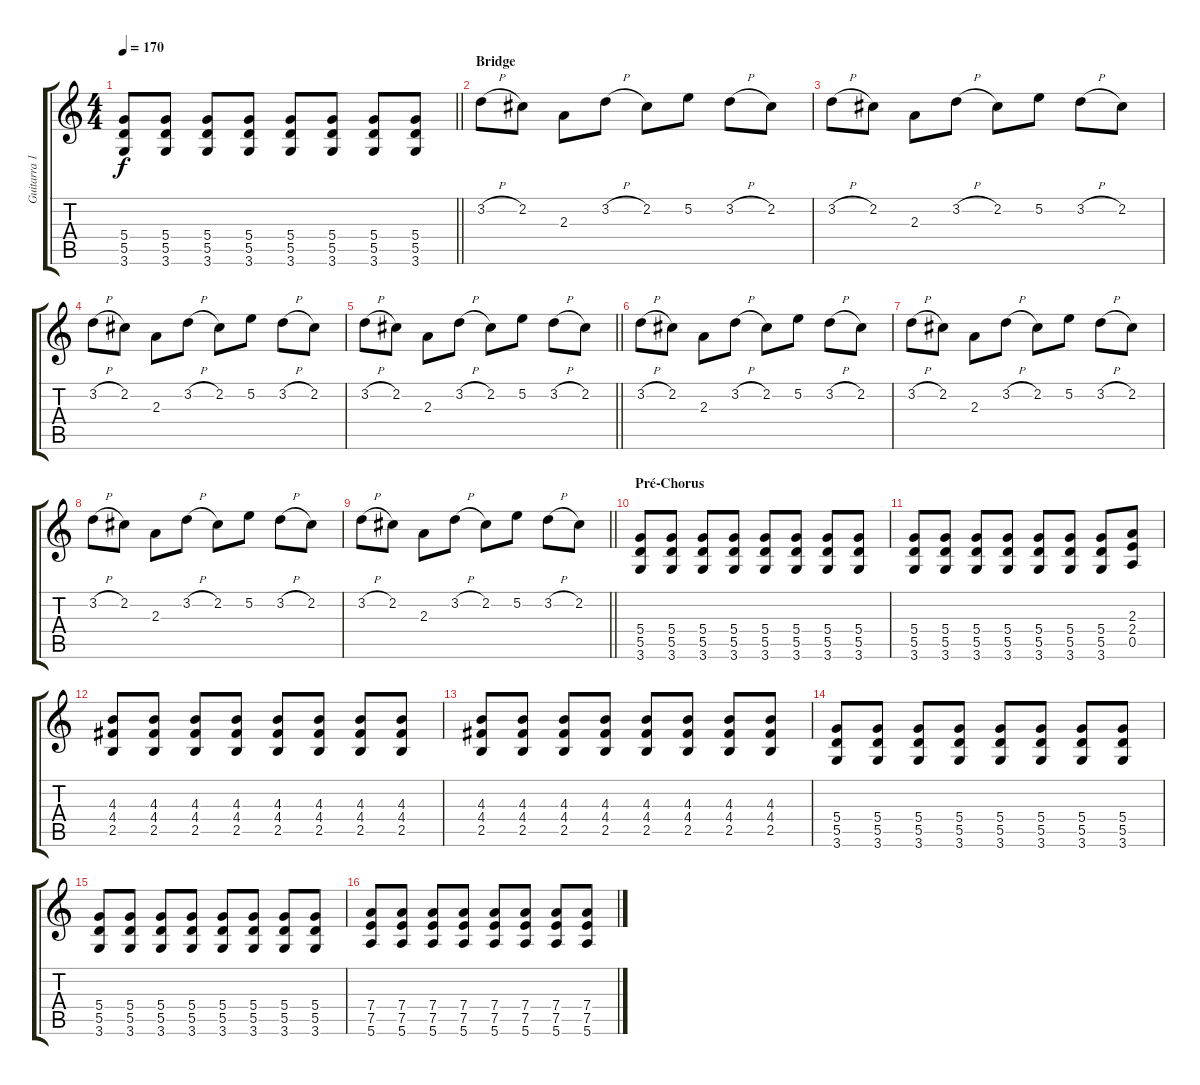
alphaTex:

\track ("Guitarra 1 - Mathias" "Guitarra 1") {instrument distortionguitar}
\staff {score tabs}
\tuning (E4 B3 G3 D3 A2 E2) {hide}
\ts (4 4)
\tempo 170
\clef g2
\barLineRight lightlight
\ks c
(5.4 5.5 3.6).8{dy f} (5.4 5.5 3.6).8 (5.4 5.5 3.6).8 (5.4 5.5 3.6).8 (5.4 5.5 3.6).8 (5.4 5.5 3.6).8 (5.4 5.5 3.6).8 (5.4 5.5 3.6).8 |
\section ("" "Bridge")
3.2{h}.8 2.2.8 2.3.8 3.2{h}.8 2.2.8 5.2.8 3.2{h}.8 2.2.8 |
3.2{h}.8 2.2.8 2.3.8 3.2{h}.8 2.2.8 5.2.8 3.2{h}.8 2.2.8 |
3.2{h}.8 2.2.8 2.3.8 3.2{h}.8 2.2.8 5.2.8 3.2{h}.8 2.2.8 |
\barLineRight lightlight
3.2{h}.8 2.2.8 2.3.8 3.2{h}.8 2.2.8 5.2.8 3.2{h}.8 2.2.8 |
3.2{h}.8 2.2.8 2.3.8 3.2{h}.8 2.2.8 5.2.8 3.2{h}.8 2.2.8 |
3.2{h}.8 2.2.8 2.3.8 3.2{h}.8 2.2.8 5.2.8 3.2{h}.8 2.2.8 |
3.2{h}.8 2.2.8 2.3.8 3.2{h}.8 2.2.8 5.2.8 3.2{h}.8 2.2.8 |
\barLineRight lightlight
3.2{h}.8 2.2.8 2.3.8 3.2{h}.8 2.2.8 5.2.8 3.2{h}.8 2.2.8 |
\section ("" "Pré-Chorus")
(5.4 5.5 3.6).8 (5.4 5.5 3.6).8 (5.4 5.5 3.6).8 (5.4 5.5 3.6).8 (5.4 5.5 3.6).8 (5.4 5.5 3.6).8 (5.4 5.5 3.6).8 (5.4 5.5 3.6).8 |
(5.4 5.5 3.6).8 (5.4 5.5 3.6).8 (5.4 5.5 3.6).8 (5.4 5.5 3.6).8 (5.4 5.5 3.6).8 (5.4 5.5 3.6).8 (5.4 5.5 3.6).8 (2.3 2.4 0.5).8 |
(4.3 4.4 2.5).8 (4.3 4.4 2.5).8 (4.3 4.4 2.5).8 (4.3 4.4 2.5).8 (4.3 4.4 2.5).8 (4.3 4.4 2.5).8 (4.3 4.4 2.5).8 (4.3 4.4 2.5).8 |
(4.3 4.4 2.5).8 (4.3 4.4 2.5).8 (4.3 4.4 2.5).8 (4.3 4.4 2.5).8 (4.3 4.4 2.5).8 (4.3 4.4 2.5).8 (4.3 4.4 2.5).8 (4.3 4.4 2.5).8 |
(5.4 5.5 3.6).8 (5.4 5.5 3.6).8 (5.4 5.5 3.6).8 (5.4 5.5 3.6).8 (5.4 5.5 3.6).8 (5.4 5.5 3.6).8 (5.4 5.5 3.6).8 (5.4 5.5 3.6).8 |
(5.4 5.5 3.6).8 (5.4 5.5 3.6).8 (5.4 5.5 3.6).8 (5.4 5.5 3.6).8 (5.4 5.5 3.6).8 (5.4 5.5 3.6).8 (5.4 5.5 3.6).8 (5.4 5.5 3.6).8 |
(7.4 7.5 5.6).8 (7.4 7.5 5.6).8 (7.4 7.5 5.6).8 (7.4 7.5 5.6).8 (7.4 7.5 5.6).8 (7.4 7.5 5.6).8 (7.4 7.5 5.6).8 (7.4 7.5 5.6).8
